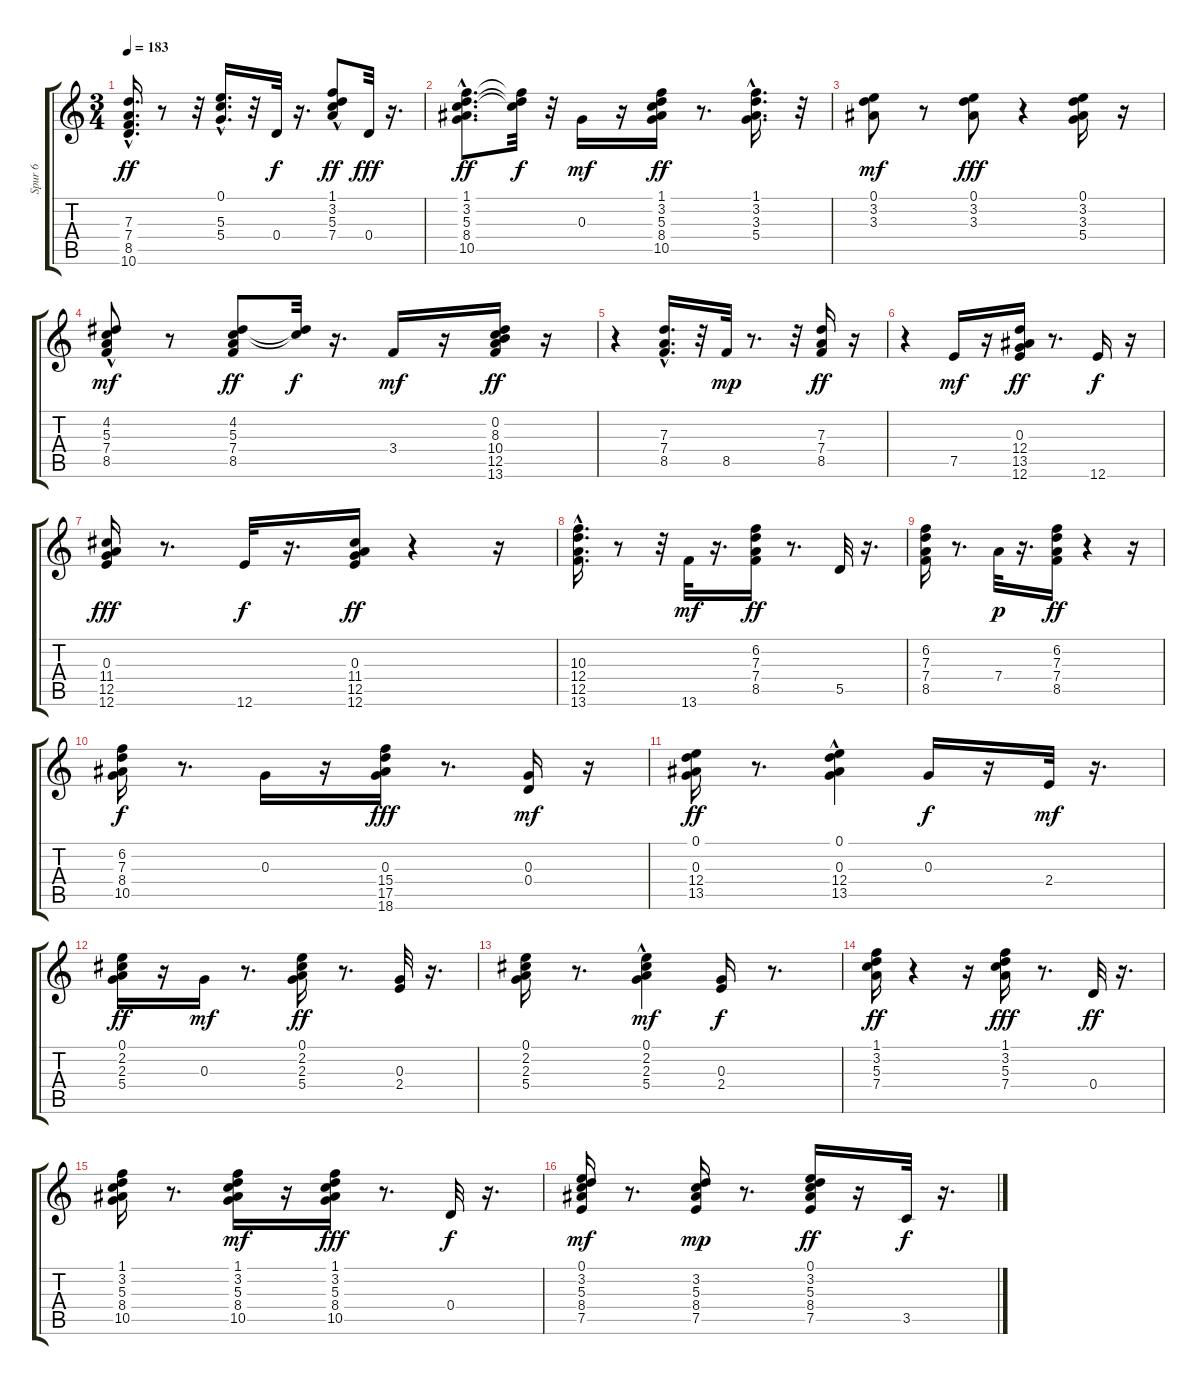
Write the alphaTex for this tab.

\track ("Spur 6" "Spur 6") {instrument electricguitarjazz}
\staff {score tabs}
\tuning (E4 B3 G3 D3 A2 E2) {hide}
\ts (3 4)
\tempo 183
\clef g2
\ks c
(7.3{hac} 7.4 8.5 10.6).16{d dy ff} r.8 r.32 (0.1{hac} 5.3 5.4).16{d} r.32 0.4.32{dy f} r.16{d} (1.1{hac} 3.2{hac} 5.3{hac} 7.4{hac}).8{dy ff} 0.4.32{dy fff} r.16{d} |
(1.1{hac} 3.2{hac} 5.3{hac} 8.4{hac} 10.5).8{d dy ff} (1.1{t} 3.2{t} 5.3{t}).32{dy f} r.32 0.3.16{dy mf} r.16 (1.1 3.2 5.3 8.4 10.5).16{dy ff} r.8{d} (1.1 3.2{hac} 3.3 5.4).16{d} r.32 |
(0.1 3.2 3.3).8{dy mf} r.8 (0.1 3.2 3.3).8{dy fff} r.4 (0.1 3.2 3.3 5.4).16 r.16 |
(4.2 5.3 7.4{hac} 8.5{hac}).8{dy mf} r.8 (4.2 5.3 7.4 8.5).8{dy ff} (4.2{t} 5.3{t}).32{dy f} r.16{d} 3.4.16{dy mf} r.16 (0.2 8.3 10.4 12.5 13.6).16{dy ff} r.16 |
r.4 (7.3{hac} 7.4 8.5).16{d} r.32 8.5.32{dy mp} r.8{d} r.32 (7.3 7.4 8.5).16{dy ff} r.16 |
r.4 7.5.16{dy mf} r.16 (0.3 12.4 13.5 12.6).16{dy ff} r.8{d} 12.6.16{dy f} r.16 |
(0.3 11.4 12.5 12.6).16{dy fff} r.8{d} 12.6.32{dy f} r.16{d} (0.3 11.4 12.5 12.6).16{dy ff} r.4 r.16 |
(10.3{hac} 12.4{hac} 12.5 13.6).16{d} r.8 r.32 13.6.32{dy mf} r.16{d} (6.2 7.3 7.4 8.5).16{dy ff} r.8{d} 5.5.32 r.16{d} |
(6.2 7.3 7.4 8.5).16 r.8{d} 7.4.32{dy p} r.16{d} (6.2 7.3 7.4 8.5).16{dy ff} r.4 r.16 |
(6.2 7.3 8.4 10.5).16{dy f} r.8{d} 0.3.16 r.16 (0.3 15.4 17.5 18.6).16{dy fff} r.8{d} (0.3 0.4).16{dy mf} r.16 |
(0.1 0.3 12.4 13.5).16{dy ff} r.8{d} (0.1{hac} 0.3 12.4 13.5{hac}).4 0.3.16{dy f} r.16 2.4.32{dy mf} r.16{d} |
(0.1 2.2 2.3 5.4).16{dy ff} r.16 0.3.16{dy mf} r.8{d} (0.1 2.2 2.3 5.4).16{dy ff} r.8{d} (0.3 2.4).32 r.16{d} |
(0.1 2.2 2.3 5.4).16 r.8{d} (0.1{hac} 2.2 2.3{hac} 5.4{hac}).4{dy mf} (0.3 2.4).16{dy f} r.8{d} |
(1.1 3.2 5.3 7.4).16{dy ff} r.4 r.16 (1.1 3.2 5.3 7.4).16{dy fff} r.8{d} 0.4.32{dy ff} r.16{d} |
(1.1 3.2 5.3 8.4 10.5).16 r.8{d} (1.1 3.2 5.3 8.4 10.5).16{dy mf} r.16 (1.1 3.2 5.3 8.4 10.5).16{dy fff} r.8{d} 0.4.32{dy f} r.16{d} |
(0.1 3.2 5.3 8.4 7.5).16{dy mf} r.8{d} (3.2 5.3 8.4 7.5).16{dy mp} r.8{d} (0.1 3.2 5.3 8.4 7.5).16{dy ff} r.16 3.5.32{dy f} r.16{d}
